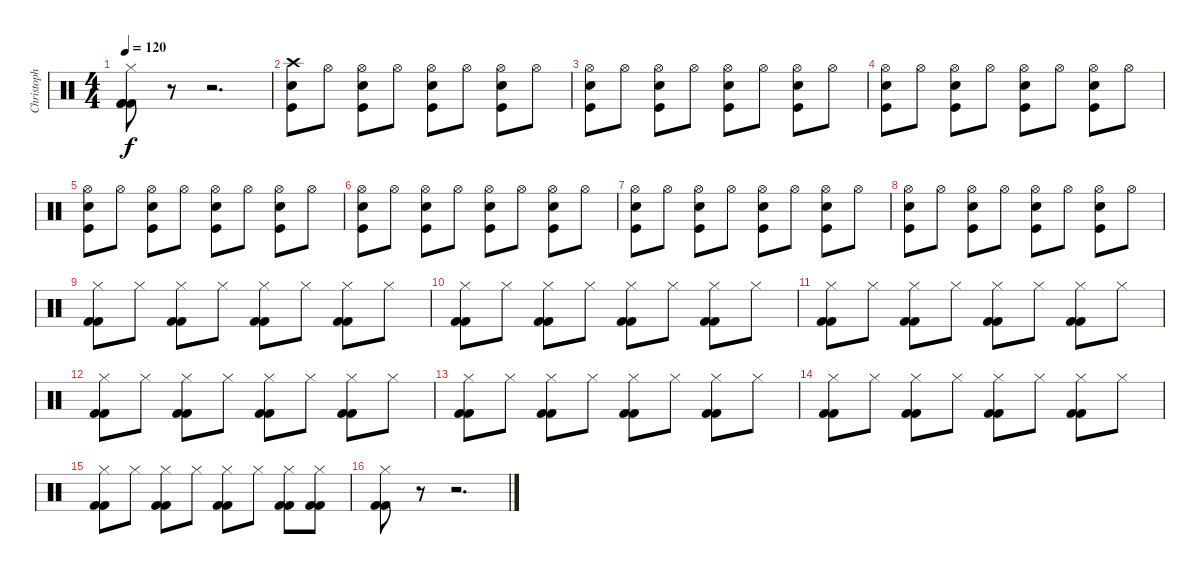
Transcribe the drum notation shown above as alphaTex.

\track ("Christoph Doom Schneider - Drums" "Christoph ") {instrument percussion}
\staff {score}
\articulation defaults
\ts (4 4)
\tempo 120
\clef neutral
\ks c
("Hi-Hat (closed)" "Kick (hit) 2" "Kick (hit) 2" "Kick (hit) 2").8{dy f} r.8 r.2{d} |
("Crash high (hit)" "Electric Snare (hit)" "Kick (hit)").8 "Hi-Hat (open)".8 ("Hi-Hat (open)" "Electric Snare (hit)" "Kick (hit)").8 "Hi-Hat (open)".8 ("Hi-Hat (open)" "Electric Snare (hit)" "Kick (hit)").8 "Hi-Hat (open)".8 ("Hi-Hat (open)" "Electric Snare (hit)" "Kick (hit)").8 "Hi-Hat (open)".8 |
("Hi-Hat (open)" "Electric Snare (hit)" "Kick (hit)").8 "Hi-Hat (open)".8 ("Hi-Hat (open)" "Electric Snare (hit)" "Kick (hit)").8 "Hi-Hat (open)".8 ("Hi-Hat (open)" "Electric Snare (hit)" "Kick (hit)").8 "Hi-Hat (open)".8 ("Hi-Hat (open)" "Electric Snare (hit)" "Kick (hit)").8 "Hi-Hat (open)".8 |
("Hi-Hat (open)" "Electric Snare (hit)" "Kick (hit)").8 "Hi-Hat (open)".8 ("Hi-Hat (open)" "Electric Snare (hit)" "Kick (hit)").8 "Hi-Hat (open)".8 ("Hi-Hat (open)" "Electric Snare (hit)" "Kick (hit)").8 "Hi-Hat (open)".8 ("Hi-Hat (open)" "Electric Snare (hit)" "Kick (hit)").8 "Hi-Hat (open)".8 |
("Hi-Hat (open)" "Electric Snare (hit)" "Kick (hit)").8 "Hi-Hat (open)".8 ("Hi-Hat (open)" "Electric Snare (hit)" "Kick (hit)").8 "Hi-Hat (open)".8 ("Hi-Hat (open)" "Electric Snare (hit)" "Kick (hit)").8 "Hi-Hat (open)".8 ("Hi-Hat (open)" "Electric Snare (hit)" "Kick (hit)").8 "Hi-Hat (open)".8 |
("Hi-Hat (open)" "Electric Snare (hit)" "Kick (hit)").8 "Hi-Hat (open)".8 ("Hi-Hat (open)" "Electric Snare (hit)" "Kick (hit)").8 "Hi-Hat (open)".8 ("Hi-Hat (open)" "Electric Snare (hit)" "Kick (hit)").8 "Hi-Hat (open)".8 ("Hi-Hat (open)" "Electric Snare (hit)" "Kick (hit)").8 "Hi-Hat (open)".8 |
("Hi-Hat (open)" "Electric Snare (hit)" "Kick (hit)").8 "Hi-Hat (open)".8 ("Hi-Hat (open)" "Electric Snare (hit)" "Kick (hit)").8 "Hi-Hat (open)".8 ("Hi-Hat (open)" "Electric Snare (hit)" "Kick (hit)").8 "Hi-Hat (open)".8 ("Hi-Hat (open)" "Electric Snare (hit)" "Kick (hit)").8 "Hi-Hat (open)".8 |
("Hi-Hat (open)" "Electric Snare (hit)" "Kick (hit)").8 "Hi-Hat (open)".8 ("Hi-Hat (open)" "Electric Snare (hit)" "Kick (hit)").8 "Hi-Hat (open)".8 ("Hi-Hat (open)" "Electric Snare (hit)" "Kick (hit)").8 "Hi-Hat (open)".8 ("Hi-Hat (open)" "Electric Snare (hit)" "Kick (hit)").8 "Hi-Hat (open)".8 |
("Hi-Hat (closed)" "Kick (hit) 2" "Kick (hit) 2").8 "Hi-Hat (closed)".8 ("Hi-Hat (closed)" "Kick (hit) 2" "Kick (hit) 2").8 "Hi-Hat (closed)".8 ("Hi-Hat (closed)" "Kick (hit) 2" "Kick (hit) 2").8 "Hi-Hat (closed)".8 ("Hi-Hat (closed)" "Kick (hit) 2" "Kick (hit) 2").8 "Hi-Hat (closed)".8 |
("Hi-Hat (closed)" "Kick (hit) 2" "Kick (hit) 2").8 "Hi-Hat (closed)".8 ("Hi-Hat (closed)" "Kick (hit) 2" "Kick (hit) 2").8 "Hi-Hat (closed)".8 ("Hi-Hat (closed)" "Kick (hit) 2" "Kick (hit) 2").8 "Hi-Hat (closed)".8 ("Hi-Hat (closed)" "Kick (hit) 2" "Kick (hit) 2").8 "Hi-Hat (closed)".8 |
("Hi-Hat (closed)" "Kick (hit) 2" "Kick (hit) 2").8 "Hi-Hat (closed)".8 ("Hi-Hat (closed)" "Kick (hit) 2" "Kick (hit) 2").8 "Hi-Hat (closed)".8 ("Hi-Hat (closed)" "Kick (hit) 2" "Kick (hit) 2").8 "Hi-Hat (closed)".8 ("Hi-Hat (closed)" "Kick (hit) 2" "Kick (hit) 2").8 "Hi-Hat (closed)".8 |
("Hi-Hat (closed)" "Kick (hit) 2" "Kick (hit) 2").8 "Hi-Hat (closed)".8 ("Hi-Hat (closed)" "Kick (hit) 2" "Kick (hit) 2").8 "Hi-Hat (closed)".8 ("Hi-Hat (closed)" "Kick (hit) 2" "Kick (hit) 2").8 "Hi-Hat (closed)".8 ("Hi-Hat (closed)" "Kick (hit) 2" "Kick (hit) 2").8 "Hi-Hat (closed)".8 |
("Hi-Hat (closed)" "Kick (hit) 2" "Kick (hit) 2").8 "Hi-Hat (closed)".8 ("Hi-Hat (closed)" "Kick (hit) 2" "Kick (hit) 2").8 "Hi-Hat (closed)".8 ("Hi-Hat (closed)" "Kick (hit) 2" "Kick (hit) 2").8 "Hi-Hat (closed)".8 ("Hi-Hat (closed)" "Kick (hit) 2" "Kick (hit) 2").8 "Hi-Hat (closed)".8 |
("Hi-Hat (closed)" "Kick (hit) 2" "Kick (hit) 2").8 "Hi-Hat (closed)".8 ("Hi-Hat (closed)" "Kick (hit) 2" "Kick (hit) 2").8 "Hi-Hat (closed)".8 ("Hi-Hat (closed)" "Kick (hit) 2" "Kick (hit) 2").8 "Hi-Hat (closed)".8 ("Hi-Hat (closed)" "Kick (hit) 2" "Kick (hit) 2").8 "Hi-Hat (closed)".8 |
("Hi-Hat (closed)" "Kick (hit) 2" "Kick (hit) 2").8 "Hi-Hat (closed)".8 ("Hi-Hat (closed)" "Kick (hit) 2" "Kick (hit) 2").8 "Hi-Hat (closed)".8 ("Hi-Hat (closed)" "Kick (hit) 2" "Kick (hit) 2").8 "Hi-Hat (closed)".8 ("Hi-Hat (closed)" "Kick (hit) 2" "Kick (hit) 2").8 ("Hi-Hat (closed)" "Kick (hit) 2" "Kick (hit) 2").8 |
("Hi-Hat (closed)" "Kick (hit) 2" "Kick (hit) 2").8 r.8 r.2{d}
